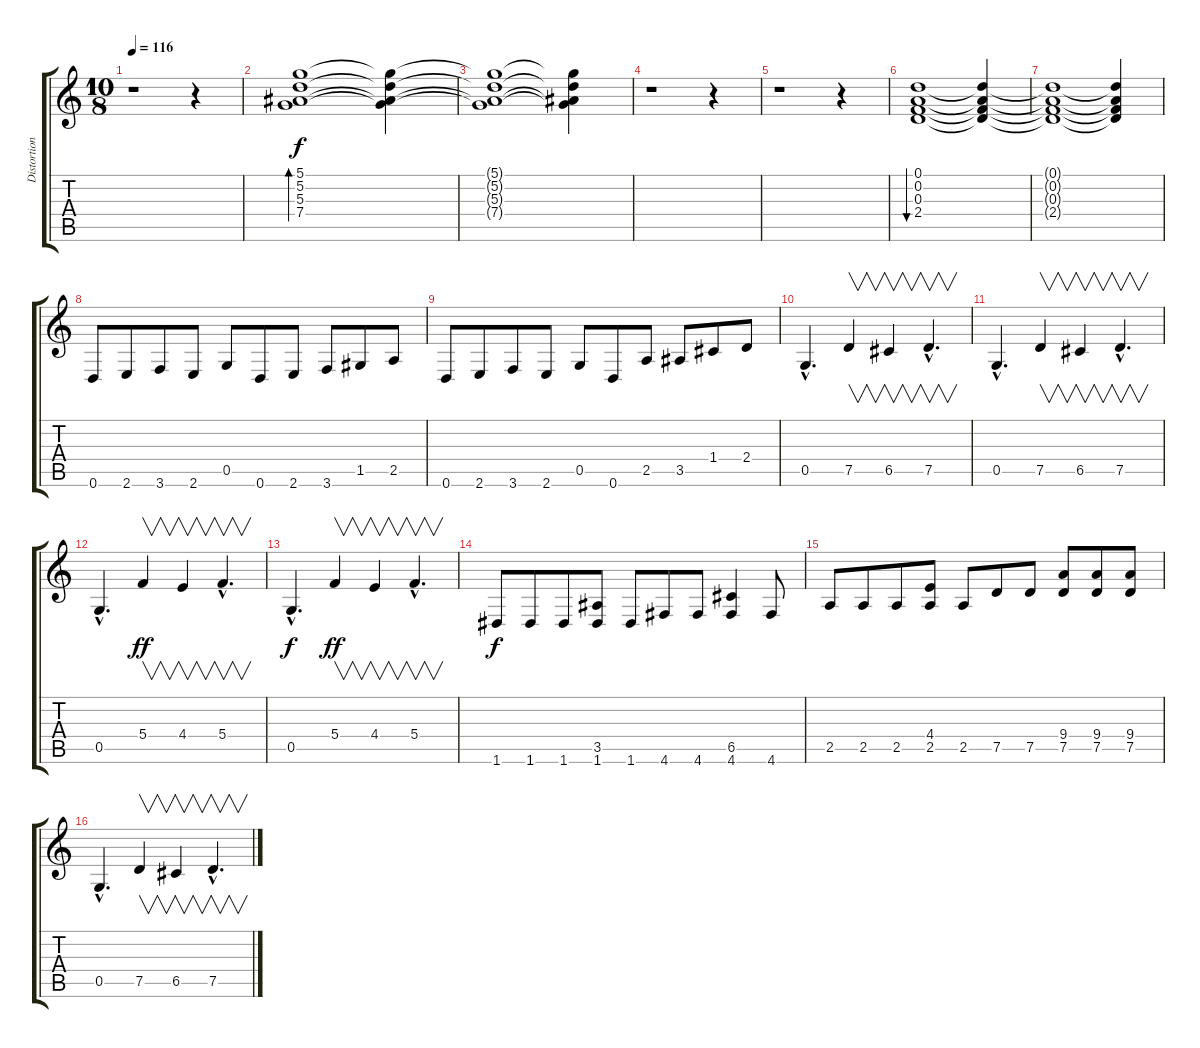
\track ("Distortion Guitar 2" "Distortion") {instrument distortionguitar}
\staff {score tabs}
\tuning (D4 A3 F3 C3 G2 D2) {hide}
\ts (10 8)
\tempo 116
\clef g2
\ks c
r.1{dy f} r.4 |
(5.1 5.2 5.3 7.4).1{bd 120 instrument electricguitarjazz} (5.1{t} 5.2{t} 5.3{t} 7.4{t}).4 |
(5.1{t} 5.2{t} 5.3{t} 7.4{t}).1 (5.1{t} 5.2{t} 5.3{t} 7.4{t}).4 |
r.1 r.4 |
r.1 r.4 |
(0.1 0.2 0.3 2.4).1{bu 120 instrument electricguitarjazz} (0.1{t} 0.2{t} 0.3{t} 2.4{t}).4 |
(0.1{t} 0.2{t} 0.3{t} 2.4{t}).1 (0.1{t} 0.2{t} 0.3{t} 2.4{t}).4 |
0.6.8{volume 12 instrument distortionguitar} 2.6.8 3.6.8 2.6.8 0.5.8 0.6.8 2.6.8 3.6.8 1.5.8 2.5.8 |
0.6.8 2.6.8 3.6.8 2.6.8 0.5.8 0.6.8 2.5.8 3.5.8 1.4.8 2.4.8 |
0.5{hac}.4{d} 7.5.4{v} 6.5.4{v} 7.5{hac}.4{v d} |
0.5{hac}.4{d} 7.5.4{v} 6.5.4{v} 7.5{hac}.4{v d} |
0.5{hac}.4{d} 5.4.4{v dy ff} 4.4.4{v} 5.4{hac}.4{v d} |
0.5{hac}.4{d dy f} 5.4.4{v dy ff} 4.4.4{v} 5.4{hac}.4{v d} |
1.6.8{dy f} 1.6.8 1.6.8 (3.5 1.6).8 1.6.8 4.6.8 4.6.8 (6.5 4.6).4 4.6.8 |
2.5.8 2.5.8 2.5.8 (4.4 2.5).8 2.5.8 7.5.8 7.5.8 (9.4 7.5).8 (9.4 7.5).8 (9.4 7.5).8 |
0.5{hac}.4{d} 7.5.4{v} 6.5.4{v} 7.5{hac}.4{v d}
